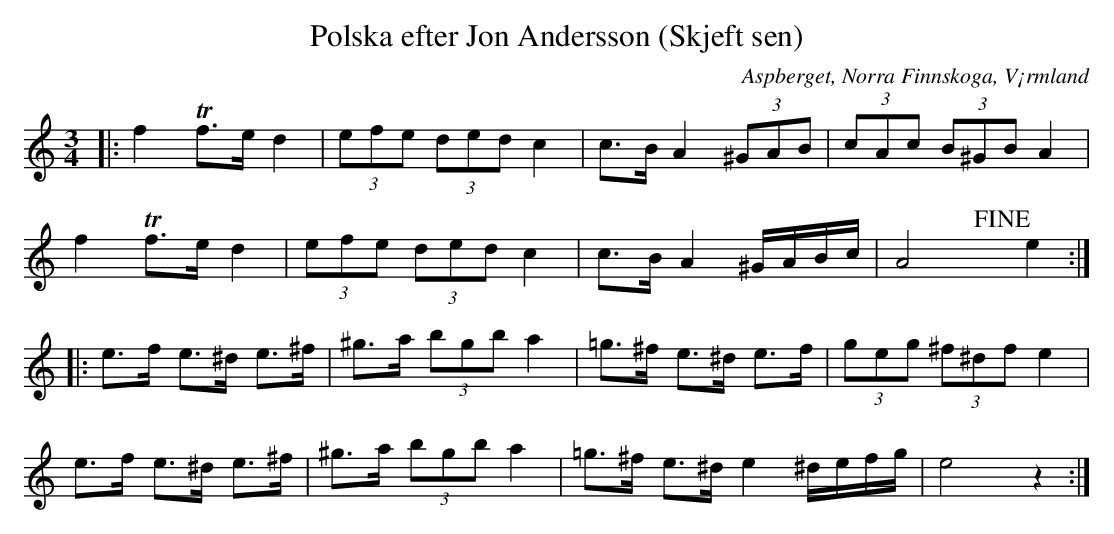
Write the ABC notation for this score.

X:1
T:Polska efter Jon Andersson (Skjeft sen)
O:Aspberget, Norra Finnskoga, V¡rmland
M:3/4
L:1/8
K:Am
|: f2 !trill!f3/2e/2 d2 | (3efe (3ded c2 | c3/2B/2 A2 (3^GAB | (3cAc (3B^GB A2 |
f2 !trill!f3/2e/2 d2 | (3efe (3ded c2 | c3/2B/2 A2 ^G/2A/2B/2c/2 | A4 +fine+ y y e2 :|
|: e3/2f/2 e3/2^d/2 e3/2^f/2 | ^g3/2a/2 (3bgb a2 | =g3/2^f/2 e3/2^d/2 e3/2f/2 | (3geg (3^f^df e2 |
e3/2f/2 e3/2^d/2 e3/2^f/2 | ^g3/2a/2 (3bgb a2 | =g3/2^f/2 e3/2^d/2 e2 ^d/2e/2f/2g/2 | e4 z2 +DC+ :|
